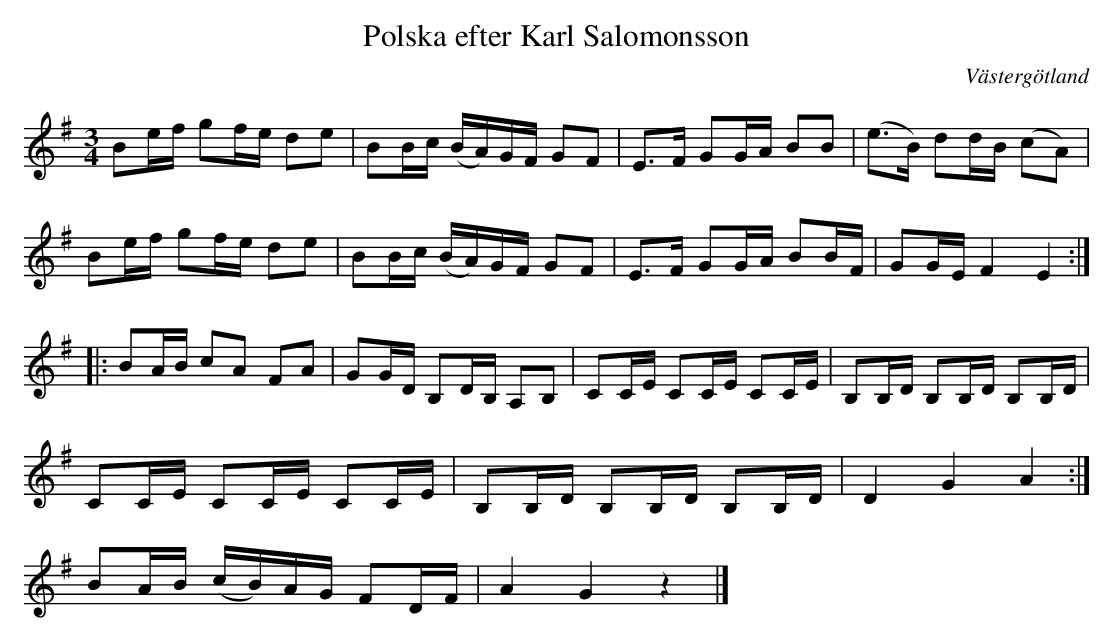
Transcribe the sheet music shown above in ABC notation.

X:1
T:Polska efter Karl Salomonsson
O:Västergötland
M:3/4
L:1/16
K:G
B2ef g2fe d2e2 | B2Bc (BA)GF G2F2 | E3F G2GA B2B2 | (e3B) d2dB (c2A2) |
B2ef g2fe d2e2 | B2Bc (BA)GF G2F2 | E3F G2GA B2BF | G2GE F4E4 ::
B2AB c2A2 F2A2 | G2GD B,2DB, A,2B,2 | C2CE C2CE C2CE | B,2B,D B,2B,D B,2B,D |
C2CE C2CE C2CE | B,2B,D B,2B,D B,2B,D | D4G4A4 :|
B2AB (cB)AG F2DF | A4G4z4 |]
